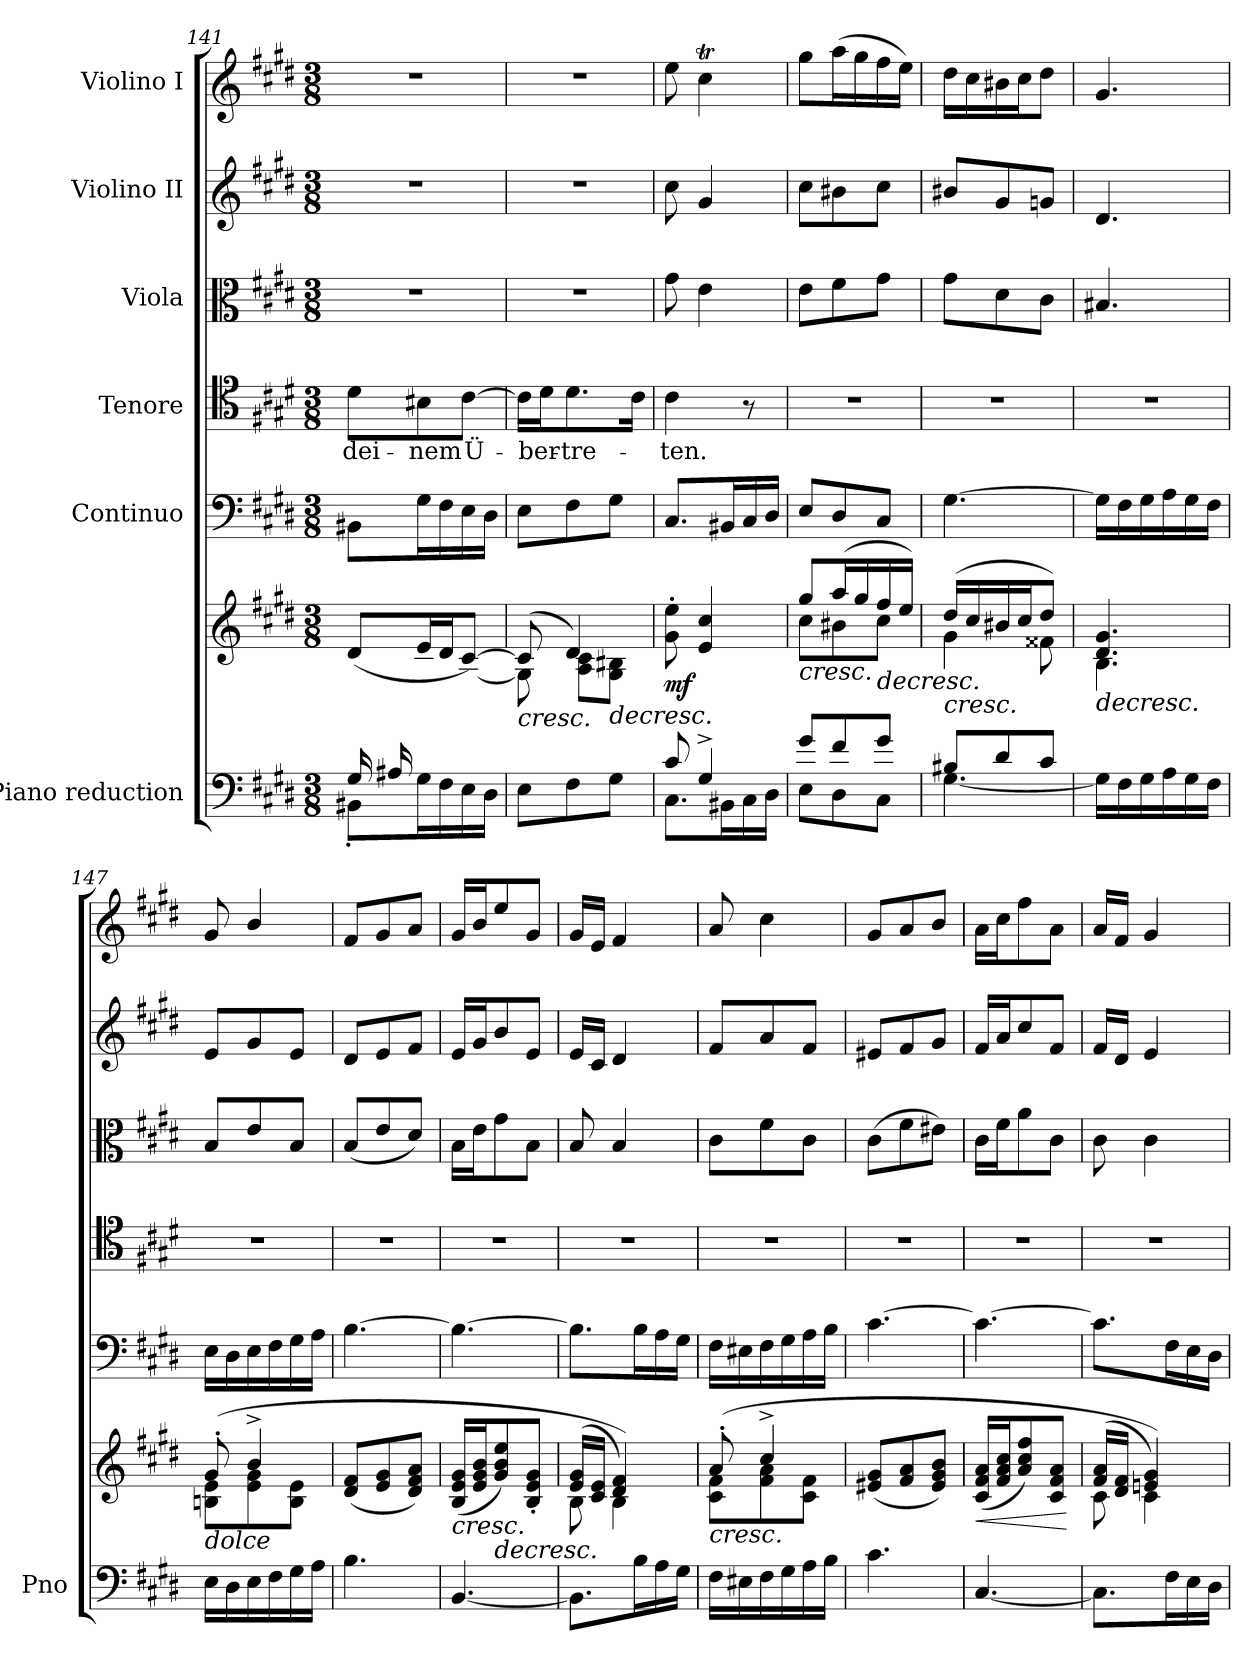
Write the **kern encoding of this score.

**kern	**kern	**dynam	**kern	**kern	**text	**kern	**kern	**kern
*part6	*part6	*part6	*part5	*part4	*part4	*part3	*part2	*part1
*staff7	*staff6	*staff6/7	*staff5	*staff4	*staff4	*staff3	*staff2	*staff1
*I"Piano reduction	*	*	*I"Continuo	*I"Tenore	*	*I"Viola	*I"Violino II	*I"Violino I
*I'Pno	*	*	*	*	*	*	*	*
!!LO:LB:g=z
*clefF4	*clefG2	*	*clefF4	*clefC4	*	*clefC3	*clefG2	*clefG2
*k[f#c#g#d#]	*k[f#c#g#d#]	*	*k[f#c#g#d#]	*k[f#c#g#d#]	*	*k[f#c#g#d#]	*k[f#c#g#d#]	*k[f#c#g#d#]
*M3/8	*M3/8	*	*M3/8	*M3/8	*	*M3/8	*M3/8	*M3/8
=141	=141	=141	=141	=141	=141	=141	=141	=141
*^	*^	*	*	*	*	*	*	*
!	!	!	!	!	!	!	!LO:LY:b	!	!	!
16G#/LL	8BB#X'\L	(>8d#/L	8ryy	.	8BB#X\L	8d#\L	dei-	4.r	4.r	4.r
16A#X/J	.	.	.	.	.	.	.	.	.	.
!	!	!	!	!	!	!	!LO:LY:b	!	!	!
4ryy	16G#\L	16e/L	8B#X\	.	16G#\L	8B#X\	nem	.	.	.
.	16F#\	16d#/J	.	.	16F#\	.	.	.	.	.
!	!	!	!	!	!	!	!LO:LY:b	!	!	!
.	16E\	[8c#/J)	[8G#\J	.	16E\	[8c#\J	Ü-	.	.	.
.	16D#\JJ	.	.	.	16D#\JJ	.	.	.	.	.
=142	=142	=142	=142	=142	=142	=142	=142	=142	=142	=142
!	!	!	!	!LO:HP:b	!	!	!	!	!	!
*v	*v	*	*	*	*	*	*	*	*	*
8E\L	(>8c#/]	8G#\]	<	8E\L	16c#\LL]	.	4.r	4.r	4.r
!	!	!	!	!	!	!LO:LY:b	!	!	!
.	.	.	.	.	16d#\J	ber-	.	.	.
!	!	!	!	!	!	!LO:LY:b	!	!	!
8F#\	4d#/)	(>8A\ 8c#\L	.	8F#\	8.d#\	tre-	.	.	.
!	!	!	!LO:HP:b	!	!	!	!	!	!
8G#\J	.	8G#\ 8B#X\J	>	8G#\J	.	.	.	.	.
.	.	.	.	.	16c#\Jk	.	.	.	.
*	*v	*v	*	*	*	*	*	*	*
.	.	[	.	.	.	.	.	.
=143	=143	=143	=143	=143	=143	=143	=143	=143
*^	*	*	*	*	*	*	*	*
!	!	!	!LO:DY:b	!	!	!LO:LY:b	!	!	!
8c#/)	8.C#\L	8g#\' 8ee\'	mf	8.C#/L	4c#\	ten.	8g#\	8cc#\	8ee\
4G#^/	.	4e/ 4cc#/	.	.	.	.	4e\	4g#/	4cc#T\
.	16BB#X\L	.	.	16BB#X/L	.	.	.	.	.
.	16C#\	.	.	16C#/	8r	.	.	.	.
.	16D#\JJ	.	.	16D#/JJ	.	.	.	.	.
=144	=144	=144	=144	=144	=144	=144	=144	=144	=144
!	!	!	!LO:HP:b	!	!	!	!	!	!
*	*	*^	*	*	*	*	*	*	*
8g#/L	8E\L	8gg#/L	8cc#\L	<	8E/L	4.r	.	8e\L	8cc#\L	8gg#\L
8f#/	8D#\	(>16aa/L	8b#X\	]	8D#/	.	.	8f#\	8b#X\	(>16aa\L
.	.	16gg#/	.	.	.	.	.	.	.	16gg#\
!	!	!	!	!LO:HP:b	!	!	!	!	!	!
8g#/J	8C#\J	16ff#/	8cc#\J	>	8C#/J	.	.	8g#\J	8cc#\J	16ff#\
.	.	16ee/JJ)	.	.	.	.	.	.	.	16ee\JJ)
*v	*v	*	*	*	*	*	*	*	*	*
*	*v	*v	*	*	*	*	*	*	*
.	.	[	.	.	.	.	.	.
=145	=145	=145	=145	=145	=145	=145	=145	=145
*^	*	*	*	*	*	*	*	*
!	!	!	!LO:HP:b	!	!	!	!	!	!
*	*	*^	*	*	*	*	*	*	*
8B#X/L	[4.G#\	(>16dd#/LL	4g#\	<	[4.G#\	4.r	.	8g#\L	8b#X/L	16dd#\LL
.	.	16cc#/	.	.	.	.	.	.	.	16cc#\
8d#/	.	16b#X/	.	]	.	.	.	8d#\	8g#/	16b#X\
.	.	16cc#/J	.	.	.	.	.	.	.	16cc#\J
8c#/J	.	8dd#/J)	8f##X\	.	.	.	.	8c#\J	8gn/J	8dd#\J
*v	*v	*	*	*	*	*	*	*	*	*
=146	=146	=146	=146	=146	=146	=146	=146	=146	=146
!	!	!	!LO:HP:b	!	!	!	!	!	!
16G#\LL]	4.d#/ 4.g#/	4.B\	>	16G#\LL]	4.r	.	4.B#X/	4.d#/	4.g#/
16F#\	.	.	.	16F#\	.	.	.	.	.
16G#\	.	.	.	16G#\	.	.	.	.	.
16A\	.	.	.	16A\	.	.	.	.	.
16G#\	.	.	.	16G#\	.	.	.	.	.
16F#\JJ	.	.	.	16F#\JJ	.	.	.	.	.
*	*v	*v	*	*	*	*	*	*	*
.	.	[	.	.	.	.	.	.
=147	=147	=147	=147	=147	=147	=147	=147	=147
*	*^	*	*	*	*	*	*	*
!	!LO:TX:b:i:t=dolce	!	!	!	!	!	!	!	!
16E\LL	(>8g#'/	8Bn\ 8e\L	.	16E\LL	4.r	.	8B/L	8e/L	8g#/
16D#\	.	.	.	16D#\	.	.	.	.	.
16E\	4b^/	8e\ 8g#\	.	16E\	.	.	8e/	8g#/	4b/
16F#\	.	.	.	16F#\	.	.	.	.	.
16G#\	.	8B\ 8e\J	.	16G#\	.	.	8B/J	8e/J	.
16A\JJ	.	.	.	16A\JJ	.	.	.	.	.
*	*v	*v	*	*	*	*	*	*	*
=148	=148	=148	=148	=148	=148	=148	=148	=148
4.B\	(<8d#/ 8f#/L	.	[4.B\	4.r	.	(<8B/L	8d#/L	8f#/L
.	8e/ 8g#/	.	.	.	.	8e/	8e/	8g#/
.	8d#/ 8f#/ 8a/J)	.	.	.	.	8d#/J)	8f#/J	8a/J
=149	=149	=149	=149	=149	=149	=149	=149	=149
!	!	!LO:HP:b	!	!	!	!	!	!
[4.BB/	(<16B/ 16e/ 16g#/LL	<	4.B\_	4.r	.	16B\LL	16e/LL	16g#/LL
.	16e/ 16g#/ 16b/J	.	.	.	.	16e\J	16g#/J	16b/J
!	!	!LO:HP:n=1:b	!	!	!	!	!	!
.	8g#/ 8b/ 8ee/)	] >	.	.	.	8g#\	8b/	8ee/
.	8B/' 8e/' 8g#/'J	.	.	.	.	8B\J	8e/J	8g#/J
.	.	[	.	.	.	.	.	.
!!LO:PB:g=z
=150	=150	=150	=150	=150	=150	=150	=150	=150
*	*^	*	*	*	*	*	*	*
8.BB\L]	(>16e/ 16g#/LL	8B\	.	8.B\L]	4.r	.	8B/	16e/LL	16g#/LL
.	16c#/ 16e/JJ	.	.	.	.	.	.	16c#/JJ	16e/JJ
.	4d#/ 4f#/))	4B\	.	.	.	.	4B/	4d#/	4f#/
16B\L	.	.	.	16B\L	.	.	.	.	.
16A\	.	.	.	16A\	.	.	.	.	.
16G#\JJ	.	.	.	16G#\JJ	.	.	.	.	.
=151	=151	=151	=151	=151	=151	=151	=151	=151	=151
!	!LO:TX:b:i:t=cresc.	!	!	!	!	!	!	!	!
16F#\LL	(>8a'/	8c#\ 8f#\L	.	16F#\LL	4.r	.	8c#\L	8f#/L	8a/
16E#X\	.	.	.	16E#X\	.	.	.	.	.
16F#\	4cc#^/	8f#\ 8a\	.	16F#\	.	.	8f#\	8a/	4cc#\
16G#\	.	.	.	16G#\	.	.	.	.	.
16A\	.	8c#\ 8f#\J	.	16A\	.	.	8c#\J	8f#/J	.
16B\JJ	.	.	.	16B\JJ	.	.	.	.	.
*	*v	*v	*	*	*	*	*	*	*
=152	=152	=152	=152	=152	=152	=152	=152	=152
4.c#\	(<8e#X/ 8g#/L	.	[4.c#\	4.r	.	(>8c#\L	8e#X/L	8g#/L
.	8f#/ 8a/	.	.	.	.	8f#\	8f#/	8a/
.	8e#/ 8g#/ 8b/J)	.	.	.	.	8e#X\J)	8g#/J	8b/J
=153	=153	=153	=153	=153	=153	=153	=153	=153
!	!	!LO:HP:b	!	!	!	!	!	!
[4.C#/	(<16c#/ 16f#/ 16a/LL	<	4.c#\_	4.r	.	16c#\LL	16f#/LL	16a\LL
.	16f#/ 16a/ 16cc#/J	.	.	.	.	16f#\J	16a/J	16cc#\J
.	8a/ 8cc#/ 8ff#/)	]	.	.	.	8a\	8cc#/	8ff#\
.	8c#/ 8f#/ 8a/J	.	.	.	.	8c#\J	8f#/J	8a\J
.	.	[	.	.	.	.	.	.
=154	=154	=154	=154	=154	=154	=154	=154	=154
*	*^	*	*	*	*	*	*	*
8.C#\L]	(>16f#/ 16a/LL	8c#\	.	8.c#\L]	4.r	.	8c#\	16f#/LL	16a/LL
.	16d#/ 16f#/JJ	.	.	.	.	.	.	16d#/JJ	16f#/JJ
.	4en/ 4g#/))	4c#\	.	.	.	.	4c#\	4e/	4g#/
16F#\L	.	.	.	16F#\L	.	.	.	.	.
16E\	.	.	.	16E\	.	.	.	.	.
16D#\JJ	.	.	.	16D#\JJ	.	.	.	.	.
*	*v	*v	*	*	*	*	*	*	*
=	=	=	=	=	=	=	=	=
*-	*-	*-	*-	*-	*-	*-	*-	*-
